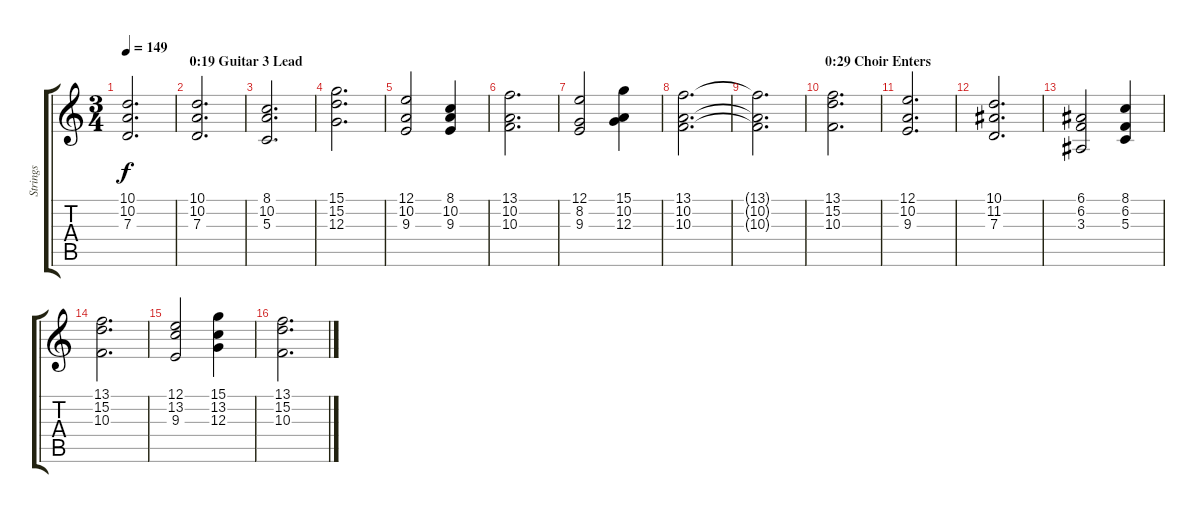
\track ("Strings" "Strings") {instrument stringensemble1}
\staff {score tabs}
\tuning (E4 B3 G3 D3 A2 E2) {hide}
\ts (3 4)
\tempo 149
\clef g2
\ks c
(10.1{t} 10.2{t} 7.3{t}).2{d dy f} |
\section ("" "0:19 Guitar 3 Lead")
(10.1 10.2 7.3).2{d} |
(8.1 10.2 5.3).2{d} |
(15.1 15.2 12.3).2{d} |
(12.1 10.2 9.3).2 (8.1 10.2 9.3).4 |
(13.1 10.2 10.3).2{d} |
(12.1 8.2 9.3).2 (15.1 10.2 12.3).4 |
(13.1 10.2 10.3).2{d} |
(13.1{t} 10.2{t} 10.3{t}).2{d} |
\section ("" "0:29 Choir Enters")
(13.1 15.2 10.3).2{d} |
(12.1 10.2 9.3).2{d} |
(10.1 11.2 7.3).2{d} |
(6.1 6.2 3.3).2 (8.1 6.2 5.3).4 |
(13.1 15.2 10.3).2{d} |
(12.1 13.2 9.3).2 (15.1 13.2 12.3).4 |
(13.1 15.2 10.3).2{d}
